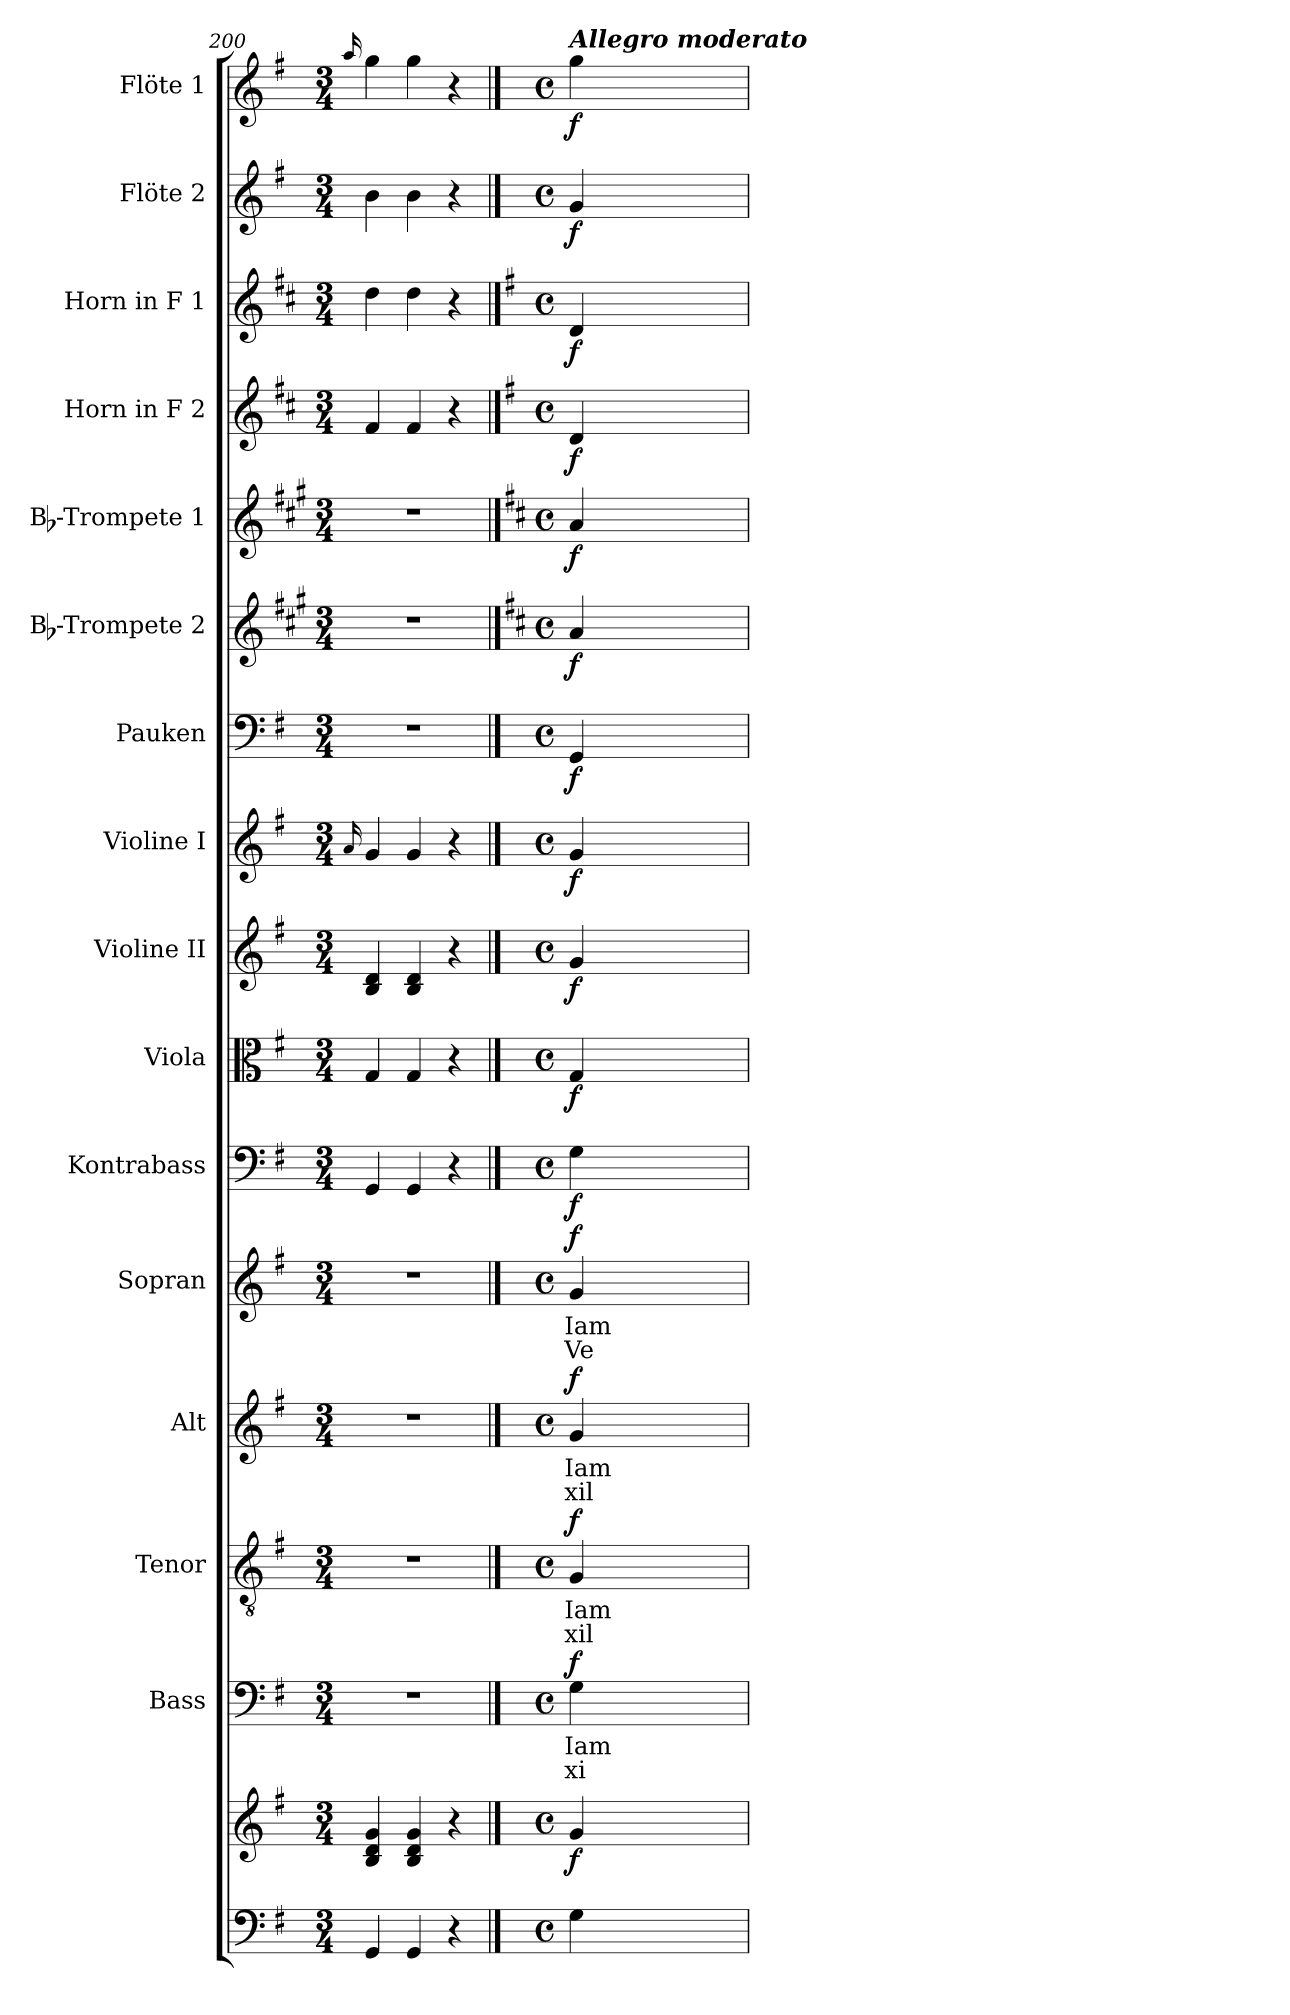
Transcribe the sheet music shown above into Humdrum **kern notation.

**kern	**kern	**dynam	**kern	**text	**text	**dynam	**kern	**text	**text	**dynam	**kern	**text	**text	**dynam	**kern	**text	**text	**dynam	**kern	**dynam	**kern	**dynam	**kern	**dynam	**kern	**dynam	**kern	**dynam	**kern	**dynam	**kern	**dynam	**kern	**dynam	**kern	**dynam	**kern	**dynam	**kern	**dynam
*part16	*part16	*part16	*part15	*part15	*part15	*part15	*part14	*part14	*part14	*part14	*part13	*part13	*part13	*part13	*part12	*part12	*part12	*part12	*part11	*part11	*part10	*part10	*part9	*part9	*part8	*part8	*part7	*part7	*part6	*part6	*part5	*part5	*part4	*part4	*part3	*part3	*part2	*part2	*part1	*part1
*staff17	*staff16	*staff16/17	*staff15	*staff15	*staff15	*staff15	*staff14	*staff14	*staff14	*staff14	*staff13	*staff13	*staff13	*staff13	*staff12	*staff12	*staff12	*staff12	*staff11	*staff11	*staff10	*staff10	*staff9	*staff9	*staff8	*staff8	*staff7	*staff7	*staff6	*staff6	*staff5	*staff5	*staff4	*staff4	*staff3	*staff3	*staff2	*staff2	*staff1	*staff1
*	*	*	*I"Bass	*	*	*	*I"Tenor	*	*	*	*I"Alt	*	*	*	*I"Sopran	*	*	*	*I"Kontrabass	*	*I"Viola	*	*I"Violine II	*	*I"Violine I	*	*I"Pauken	*	*I"Bb-Trompete 2	*	*I"Bb-Trompete 1	*	*I"Horn in F 2	*	*I"Horn in F 1	*	*I"Flöte 2	*	*I"Flöte 1	*
*	*	*	*I'B.	*	*	*	*I'T.	*	*	*	*I'A.	*	*	*	*I'S.	*	*	*	*I'Kb.	*	*I'Vla.	*	*I'Vl. II	*	*I'Vl. I	*	*I'Pk.	*	*I'Bb Trp. 2	*	*I'Bb Trp. 1	*	*	*	*	*	*I'Fl. 2	*	*I'Fl. 1	*
*clefF4	*clefG2	*	*clefF4	*	*	*	*clefGv2	*	*	*	*clefG2	*	*	*	*clefG2	*	*	*	*clefF4	*	*clefC3	*	*clefG2	*	*clefG2	*	*clefF4	*	*clefG2	*	*clefG2	*	*clefG2	*	*clefG2	*	*clefG2	*	*clefG2	*
*	*	*	*	*	*	*	*	*	*	*	*	*	*	*	*	*	*	*	*ITrd7c12	*	*	*	*	*	*	*	*	*	*ITrd1c2	*	*ITrd1c2	*	*ITrd4c7	*	*ITrd4c7	*	*	*	*	*
*k[f#]	*k[f#]	*	*k[f#]	*	*	*	*k[f#]	*	*	*	*k[f#]	*	*	*	*k[f#]	*	*	*	*k[f#]	*	*k[f#]	*	*k[f#]	*	*k[f#]	*	*k[f#]	*	*k[f#]	*	*k[f#]	*	*k[f#]	*	*k[f#]	*	*k[f#]	*	*k[f#]	*
*G:	*G:	*	*G:	*	*	*	*G:	*	*	*	*G:	*	*	*	*G:	*	*	*	*G:	*	*G:	*	*G:	*	*G:	*	*G:	*	*G:	*	*G:	*	*G:	*	*G:	*	*G:	*	*G:	*
*M3/4	*M3/4	*	*M3/4	*	*	*	*M3/4	*	*	*	*M3/4	*	*	*	*M3/4	*	*	*	*M3/4	*	*M3/4	*	*M3/4	*	*M3/4	*	*M3/4	*	*M3/4	*	*M3/4	*	*M3/4	*	*M3/4	*	*M3/4	*	*M3/4	*
=200	=200	=200	=200	=200	=200	=200	=200	=200	=200	=200	=200	=200	=200	=200	=200	=200	=200	=200	=200	=200	=200	=200	=200	=200	=200	=200	=200	=200	=200	=200	=200	=200	=200	=200	=200	=200	=200	=200	=200	=200
.	.	.	.	.	.	.	.	.	.	.	.	.	.	.	.	.	.	.	.	.	.	.	.	.	16qqa/	.	.	.	.	.	.	.	.	.	.	.	.	.	16qqaa/	.
4GG/	4B/ 4d/ 4g/	.	2.r	.	.	.	2.r	.	.	.	2.r	.	.	.	2.r	.	.	.	4GGG/	.	4G/	.	4B/ 4d/	.	4g/	.	2.r	.	2.r	.	2.r	.	4B/	.	4g\	.	4b\	.	4gg\	.
4GG/	4B/ 4d/ 4g/	.	.	.	.	.	.	.	.	.	.	.	.	.	.	.	.	.	4GGG/	.	4G/	.	4B/ 4d/	.	4g/	.	.	.	.	.	.	.	4B/	.	4g\	.	4b\	.	4gg\	.
4r	4r	.	.	.	.	.	.	.	.	.	.	.	.	.	.	.	.	.	4r	.	4r	.	4r	.	4r	.	.	.	.	.	.	.	4r	.	4r	.	4r	.	4r	.
!!LO:PB:g=z
==201	==201	==201	==201	==201	==201	==201	==201	==201	==201	==201	==201	==201	==201	==201	==201	==201	==201	==201	==201	==201	==201	==201	==201	==201	==201	==201	==201	==201	==201	==201	==201	==201	==201	==201	==201	==201	==201	==201	==201	==201
*k[]	*k[]	*	*k[]	*	*	*	*k[]	*	*	*	*k[]	*	*	*	*k[]	*	*	*	*k[]	*	*k[]	*	*k[]	*	*k[]	*	*k[]	*	*k[]	*	*k[]	*	*k[]	*	*k[]	*	*k[]	*	*k[]	*
*C:	*C:	*	*C:	*	*	*	*C:	*	*	*	*C:	*	*	*	*C:	*	*	*	*C:	*	*C:	*	*C:	*	*C:	*	*C:	*	*C:	*	*C:	*	*C:	*	*C:	*	*C:	*	*C:	*
*M4/4	*M4/4	*	*M4/4	*	*	*	*M4/4	*	*	*	*M4/4	*	*	*	*M4/4	*	*	*	*M4/4	*	*M4/4	*	*M4/4	*	*M4/4	*	*M4/4	*	*M4/4	*	*M4/4	*	*M4/4	*	*M4/4	*	*M4/4	*	*M4/4	*
*met(c)	*met(c)	*	*met(c)	*	*	*	*met(c)	*	*	*	*met(c)	*	*	*	*met(c)	*	*	*	*met(c)	*	*met(c)	*	*met(c)	*	*met(c)	*	*met(c)	*	*met(c)	*	*met(c)	*	*met(c)	*	*met(c)	*	*met(c)	*	*met(c)	*
!	!	!	!	!	!	!	!	!	!	!	!	!	!	!	!	!	!	!	!	!	!	!	!	!	!	!	!	!	!	!	!	!	!	!	!	!	!	!	!LO:TX:a:Bi:t=Allegro moderato	!
!	!	!LO:DY:b	!	!LO:LY:b	!LO:LY:b	!LO:DY:a	!	!LO:LY:b	!LO:LY:b	!LO:DY:a	!	!LO:LY:b	!LO:LY:b	!LO:DY:a	!	!LO:LY:b	!LO:LY:b	!LO:DY:a	!	!LO:DY:b	!	!LO:DY:b	!	!LO:DY:b	!	!LO:DY:b	!	!LO:DY:b	!	!LO:DY:b	!	!LO:DY:b	!	!LO:DY:b	!	!LO:DY:b	!	!LO:DY:b	!	!LO:DY:b
4G\	4g/	f	4G\	Iam	-xi-	f	4G/	Iam	-xil-	f	4g/	Iam	-xil-	f	4g/	Iam	Ve-	f	4GG\	f	4G/	f	4g/	f	4g/	f	4GG/	f	4g/	f	4g/	f	4G/	f	4G/	f	4g/	f	4gg\	f
=	=	=	=	=	=	=	=	=	=	=	=	=	=	=	=	=	=	=	=	=	=	=	=	=	=	=	=	=	=	=	=	=	=	=	=	=	=	=	=	=
*-	*-	*-	*-	*-	*-	*-	*-	*-	*-	*-	*-	*-	*-	*-	*-	*-	*-	*-	*-	*-	*-	*-	*-	*-	*-	*-	*-	*-	*-	*-	*-	*-	*-	*-	*-	*-	*-	*-	*-	*-
